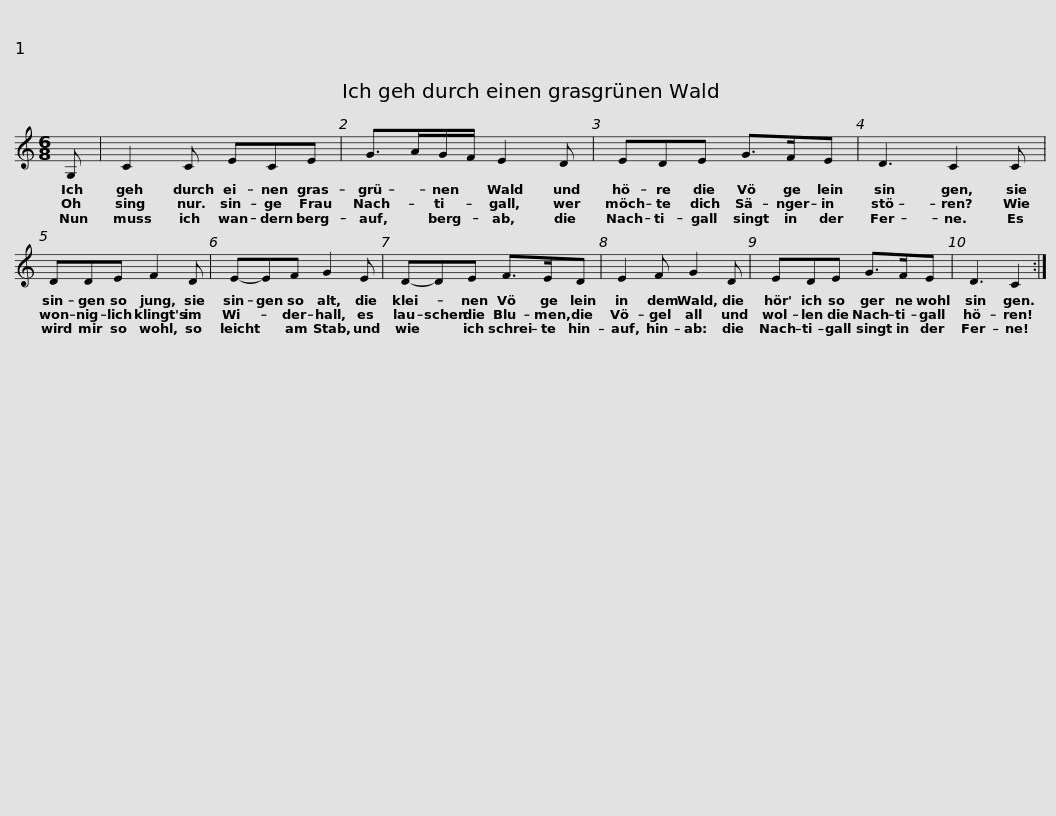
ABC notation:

X:1
L:1/8
M:6/8
I:linebreak $
K:C
V:1 treble
V:1
 G, | C2 C ECE | G>AG/F/ E2 D | EDE G>FE |$ D3 C2 C | %5
 DDE F2 D | E-EF G2 E | D-DE F>ED |$ E2 F G2 D | EDE G>FE | %10
 D3 C2 :| %11
